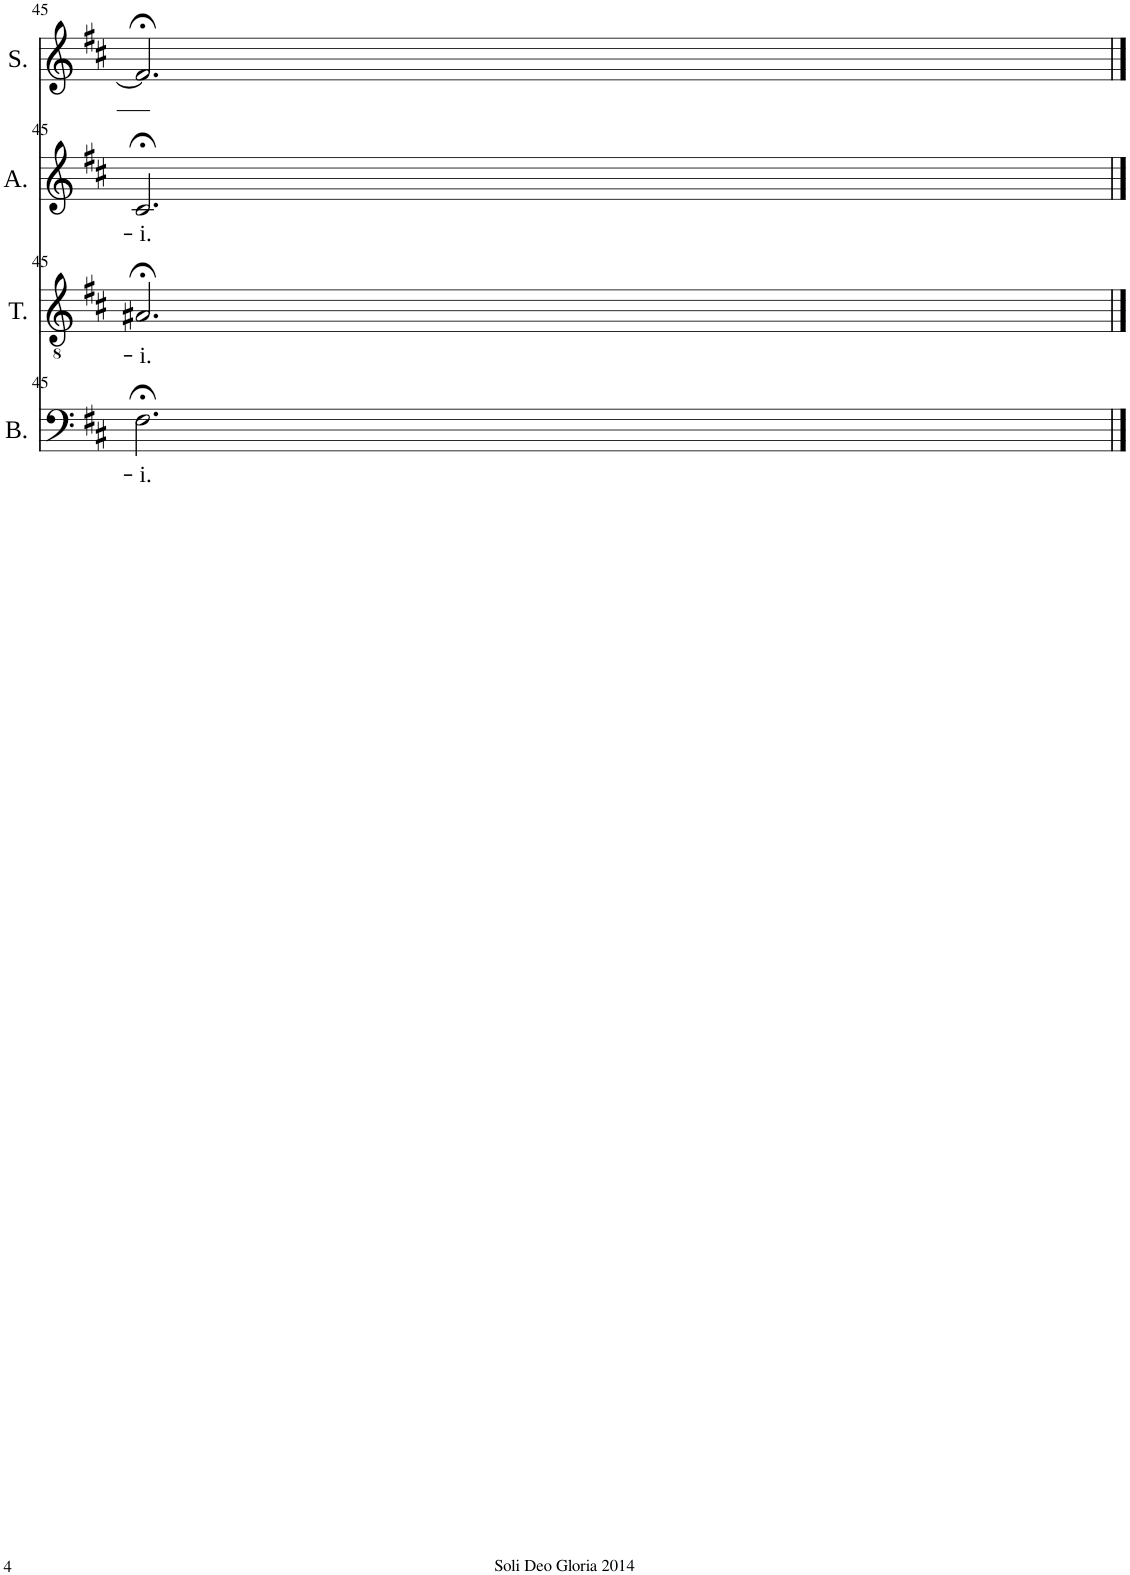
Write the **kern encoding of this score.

**kern	**text	**kern	**text	**kern	**text	**kern
*part4	*part4	*part3	*part3	*part2	*part2	*part1
*staff4	*staff4	*staff3	*staff3	*staff2	*staff2	*staff1
*I"Bass	*	*I"Tenor	*	*I"Alto	*	*I"Soprano
*I'B.	*	*I'T.	*	*I'A.	*	*I'S.
!!LO:PB:g=z
*clefF4	*	*clefGv2	*	*clefG2	*	*clefG2
*k[f#c#]	*	*k[f#c#]	*	*k[f#c#]	*	*k[f#c#]
*M3/4	*	*M3/4	*	*M3/4	*	*M3/4
=45	=45	=45	=45	=45	=45	=45
!	!LO:LY:b	!	!LO:LY:b	!	!LO:LY:b	!
2.F#;<\	-i.	2.A#X;</	-i.	2.c#;</	-i.	2.f#;</]
==	==	==	==	==	==	==
*-	*-	*-	*-	*-	*-	*-
